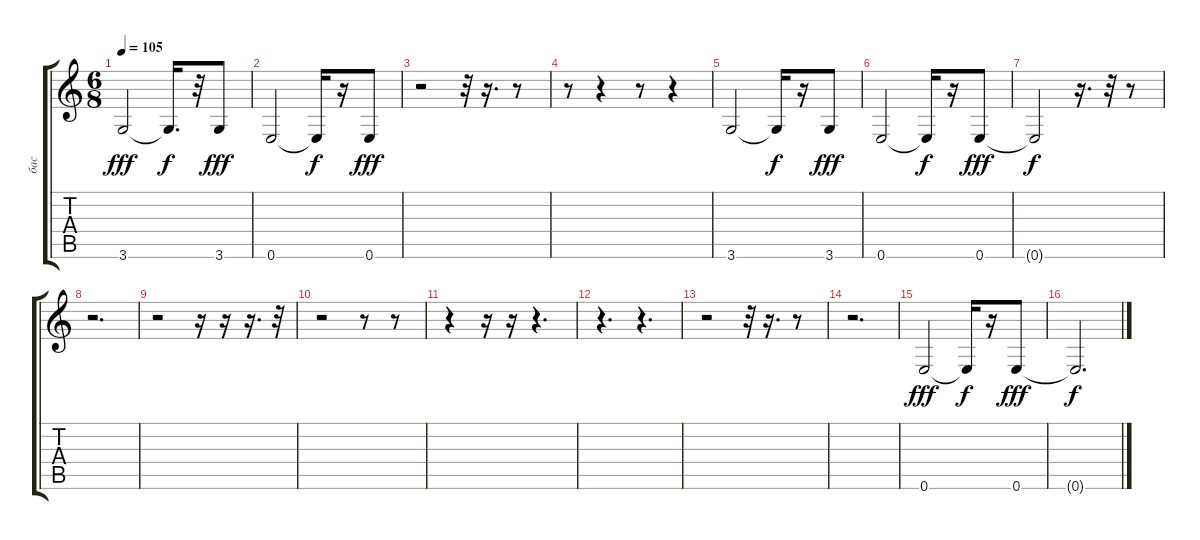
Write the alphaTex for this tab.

\track ("бас" "бас") {instrument electricguitarjazz}
\staff {score tabs}
\tuning (E4 B3 G3 D3 A2 E2) {hide}
\ts (6 8)
\tempo 105
\clef g2
\ks c
3.6.2{dy fff} 3.6{t}.16{d dy f} r.32 3.6.8{dy fff} |
0.6.2 0.6{t}.16{dy f} r.16 0.6.8{dy fff} |
r.2 r.32 r.16{d} r.8 |
r.8 r.4 r.8 r.4 |
3.6.2 3.6{t}.16{dy f} r.16 3.6.8{dy fff} |
0.6.2 0.6{t}.16{dy f} r.16 0.6.8{dy fff} |
0.6{t}.2{dy f} r.16{d} r.32 r.8 |
r.2{d} |
r.2 r.16 r.16 r.16{d} r.32 |
r.2 r.8 r.8 |
r.4 r.16 r.16 r.4{d} |
r.4{d} r.4{d} |
r.2 r.32 r.16{d} r.8 |
r.2{d} |
0.6.2{dy fff} 0.6{t}.16{dy f} r.16 0.6.8{dy fff} |
0.6{t}.2{d dy f}
